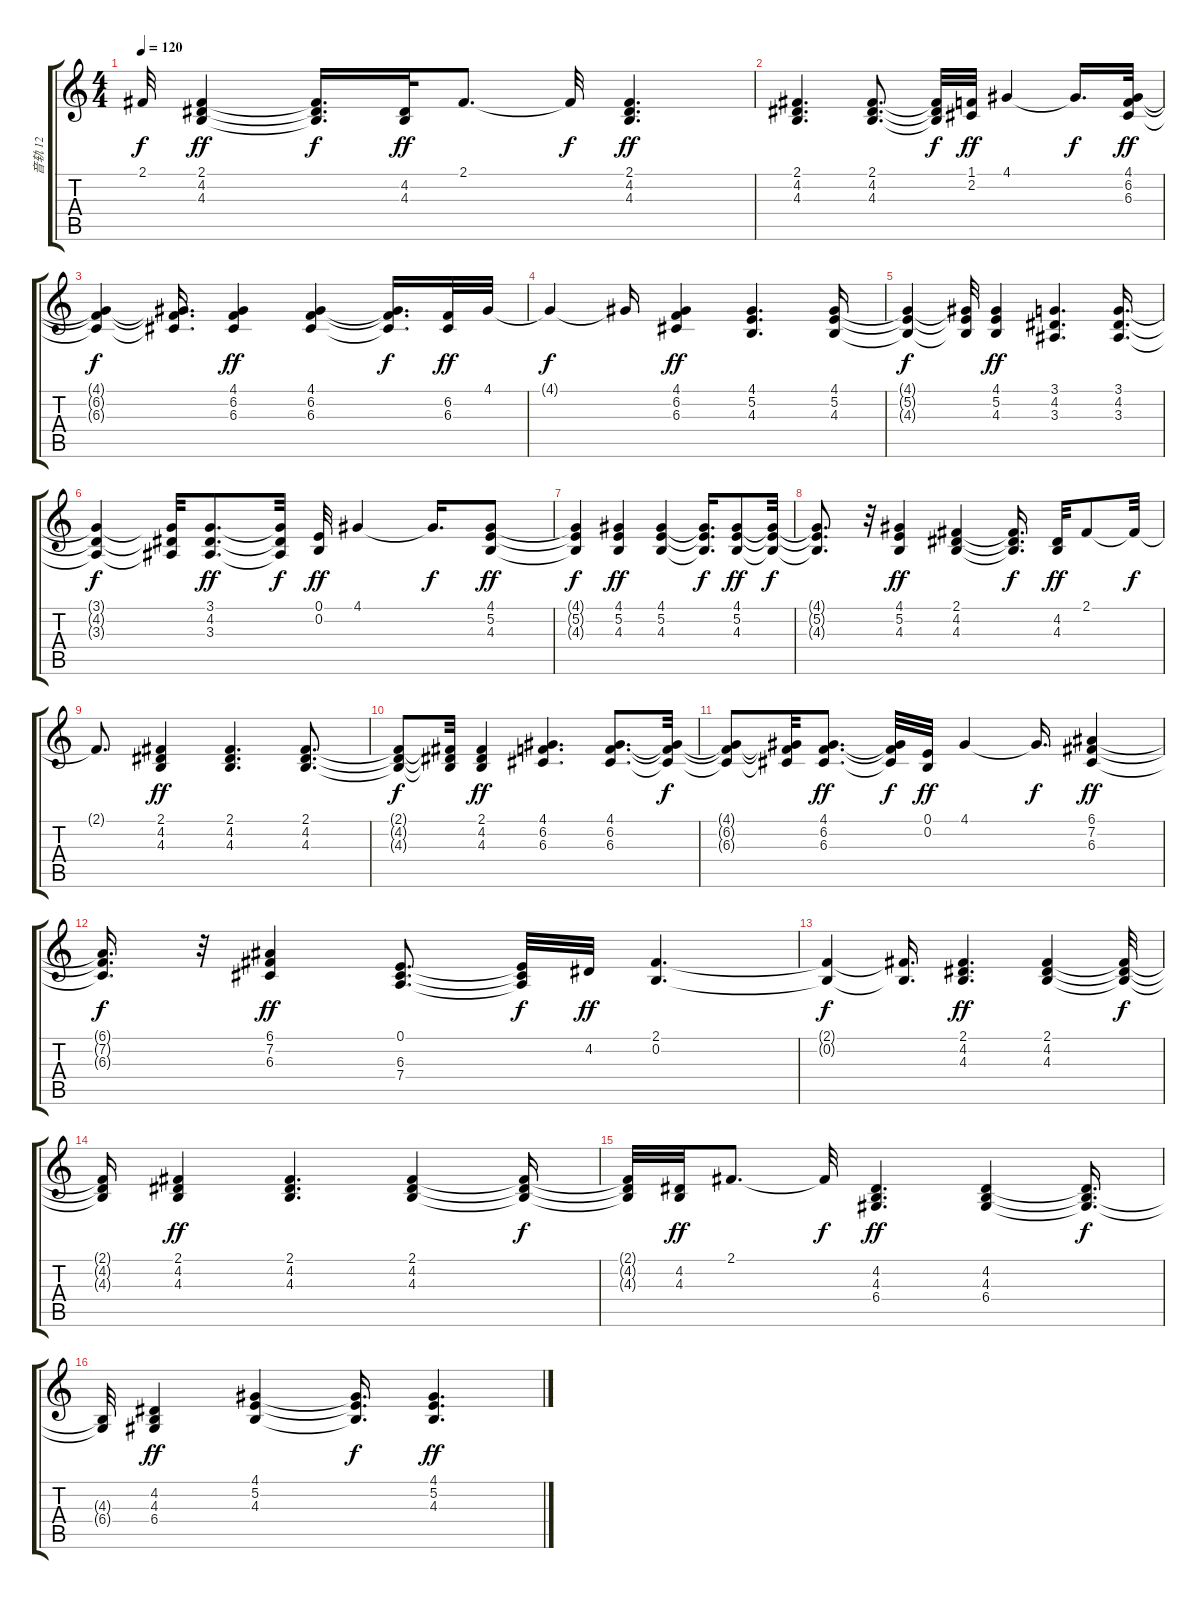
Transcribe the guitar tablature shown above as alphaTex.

\track ("音轨 12" "音轨 12") {instrument fx5brightness}
\staff {score tabs}
\tuning (E4 B3 G3 D3 A2 E2) {hide}
\ts (4 4)
\tempo 120
\clef g2
\ks c
2.1{t}.32{dy f} (2.1 4.2 4.3).4{dy ff} (2.1{t} 4.2{t} 4.3{t}).16{d dy f} (4.2 4.3).32{dy ff} 2.1.8{d} 2.1{t}.32{dy f} (2.1 4.2 4.3).4{d dy ff} |
(2.1 4.2 4.3).4{d} (2.1 4.2 4.3).8{d} (2.1{t} 4.2{t} 4.3{t}).32{dy f} (1.1 2.2).32{dy ff} 4.1.4 4.1{t}.16{d dy f} (4.1 6.2 6.3).32{dy ff} |
(4.1{t} 6.2{t} 6.3{t}).4{dy f} (4.1{t} 6.2{t} 6.3{t}).16{d} (4.1 6.2 6.3).4{dy ff} (4.1 6.2 6.3).4 (4.1{t} 6.2{t} 6.3{t}).16{d dy f} (6.2 6.3).32{dy ff} 4.1.32 |
4.1{t}.4{dy f} 4.1{t}.16 (4.1 6.2 6.3).4{dy ff} (4.1 5.2 4.3).4{d} (4.1 5.2 4.3).16 |
(4.1{t} 5.2{t} 4.3{t}).4{dy f} (4.1{t} 5.2{t} 4.3{t}).32 (4.1 5.2 4.3).4{dy ff} (3.1 4.2 3.3).4{d} (3.1 4.2 3.3).16{d} |
(3.1{t} 4.2{t} 3.3{t}).4{dy f} (3.1{t} 4.2{t} 3.3{t}).32 (3.1 4.2 3.3).8{d dy ff} (3.1{t} 4.2{t} 3.3{t}).32{dy f} (0.1 0.2).32{dy ff} 4.1.4 4.1{t}.16{d dy f} (4.1 5.2 4.3).8{dy ff} |
(4.1{t} 5.2{t} 4.3{t}).4{dy f} (4.1 5.2 4.3).4{dy ff} (4.1 5.2 4.3).4 (4.1{t} 5.2{t} 4.3{t}).16{d dy f} (4.1 5.2 4.3).8{dy ff} (4.1{t} 5.2{t} 4.3{t}).32{dy f} |
(4.1{t} 5.2{t} 4.3{t}).8{d} r.32 (4.1 5.2 4.3).4{dy ff} (2.1 4.2 4.3).4 (2.1{t} 4.2{t} 4.3{t}).16{d dy f} (4.2 4.3).32{dy ff} 2.1.8 2.1{t}.32{dy f} |
2.1{t}.8{d} (2.1 4.2 4.3).4{dy ff} (2.1 4.2 4.3).4{d} (2.1 4.2 4.3).8{d} |
(2.1{t} 4.2{t} 4.3{t}).8{dy f} (2.1{t} 4.2{t} 4.3{t}).32 (2.1 4.2 4.3).4{dy ff} (4.1 6.2 6.3).4{d} (4.1 6.2 6.3).8{d} (4.1{t} 6.2{t} 6.3{t}).32{dy f} |
(4.1{t} 6.2{t} 6.3{t}).8 (4.1{t} 6.2{t} 6.3{t}).32 (4.1 6.2 6.3).8{d dy ff} (4.1{t} 6.2{t} 6.3{t}).32{dy f} (0.1 0.2).32{dy ff} 4.1.4 4.1{t}.16{d dy f} (6.1 7.2 6.3).4{dy ff} |
(6.1{t} 7.2{t} 6.3{t}).16{d dy f} r.32 (6.1 7.2 6.3).4{dy ff} (0.1 6.3 7.4).8{d} (0.1{t} 6.3{t} 7.4{t}).32{dy f} 4.2.32{dy ff} (2.1 0.2).4{d} |
(2.1{t} 0.2{t}).4{dy f} (2.1{t} 0.2{t}).16{d} (2.1 4.2 4.3).4{d dy ff} (2.1 4.2 4.3).4 (2.1{t} 4.2{t} 4.3{t}).32{dy f} |
(2.1{t} 4.2{t} 4.3{t}).16 (2.1 4.2 4.3).4{dy ff} (2.1 4.2 4.3).4{d} (2.1 4.2 4.3).4 (2.1{t} 4.2{t} 4.3{t}).16{dy f} |
(2.1{t} 4.2{t} 4.3{t}).32 (4.2 4.3).32{dy ff} 2.1.8{d} 2.1{t}.32{dy f} (4.2 4.3 6.4).4{d dy ff} (4.2 4.3 6.4).4 (4.2{t} 4.3{t} 6.4{t}).16{d dy f} |
(4.3{t} 6.4{t}).32 (4.2 4.3 6.4).4{dy ff} (4.1 5.2 4.3).4 (4.1{t} 5.2{t} 4.3{t}).16{d dy f} (4.1 5.2 4.3).4{d dy ff}
